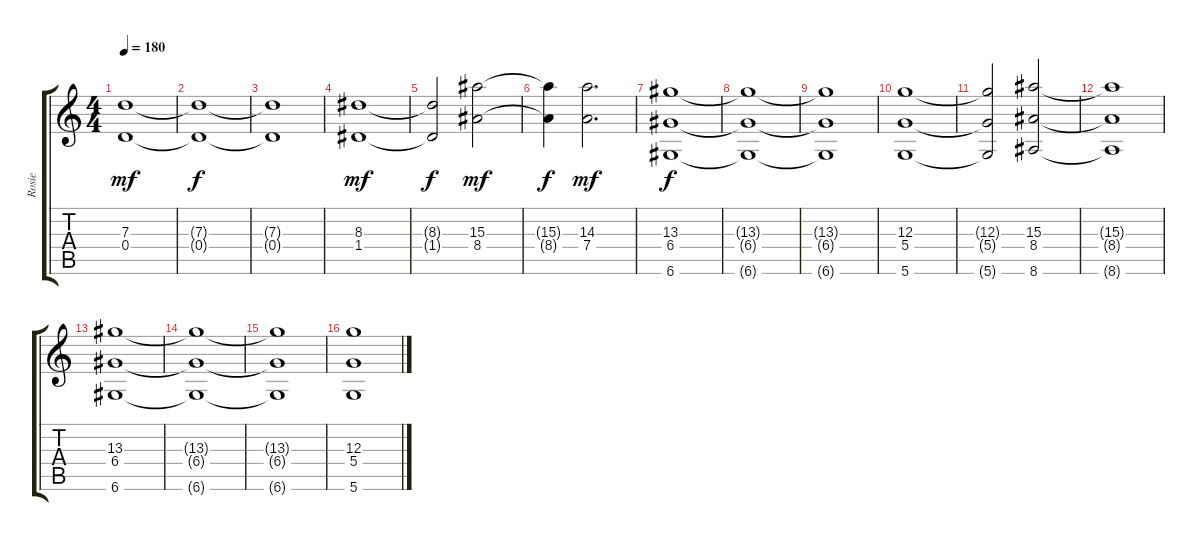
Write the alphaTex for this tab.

\track ("Rosie" "Rosie") {instrument stringensemble1}
\staff {score tabs}
\tuning (E5 B4 G4 D4 A3 D3) {hide}
\ts (4 4)
\tempo 180
\clef g2
\ks c
(7.3 0.4).1{dy mf} |
(7.3{t} 0.4{t}).1{dy f} |
(7.3{t} 0.4{t}).1 |
(8.3 1.4).1{dy mf} |
(8.3{t} 1.4{t}).2{dy f} (15.3 8.4).2{dy mf} |
(15.3{t} 8.4{t}).4{dy f} (14.3 7.4).2{d dy mf} |
(13.3 6.4 6.6).1{dy f} |
(13.3{t} 6.4{t} 6.6{t}).1 |
(13.3{t} 6.4{t} 6.6{t}).1 |
(12.3 5.4 5.6).1 |
(12.3{t} 5.4{t} 5.6{t}).2 (15.3 8.4 8.6).2 |
(15.3{t} 8.4{t} 8.6{t}).1 |
(13.3 6.4 6.6).1 |
(13.3{t} 6.4{t} 6.6{t}).1 |
(13.3{t} 6.4{t} 6.6{t}).1 |
(12.3 5.4 5.6).1
